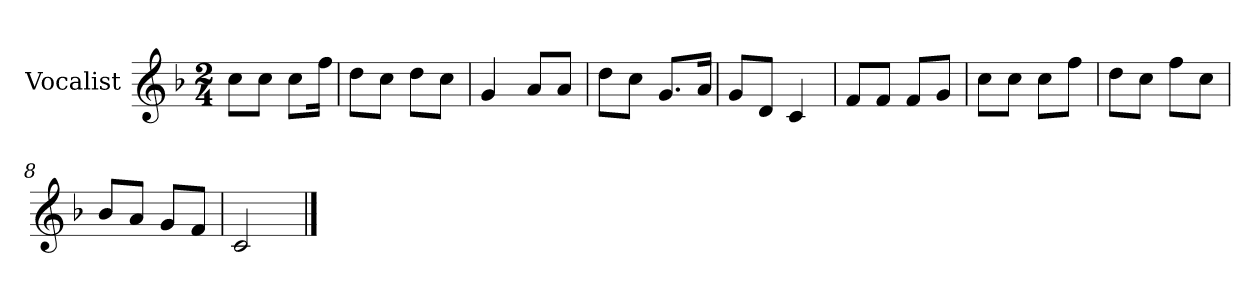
**kern
*part1
*staff1
*I"Vocalist
*k[b-]
*F:
*M2/4
=
8ccL
8ccJ
8ccL
16ffJk
=1
8ddL
8ccJ
8ddL
8ccJ
=2
4g
8aL
8aJ
=3
8ddL
8ccJ
8.gL
16aJk
=4
8gL
8dJ
4c
=5
8fL
8fJ
8fL
8gJ
=6
8ccL
8ccJ
8ccL
8ffJ
=7
8ddL
8ccJ
8ffL
8ccJ
=8
8b-L
8aJ
8gL
8fJ
=9
2c
==
*-
